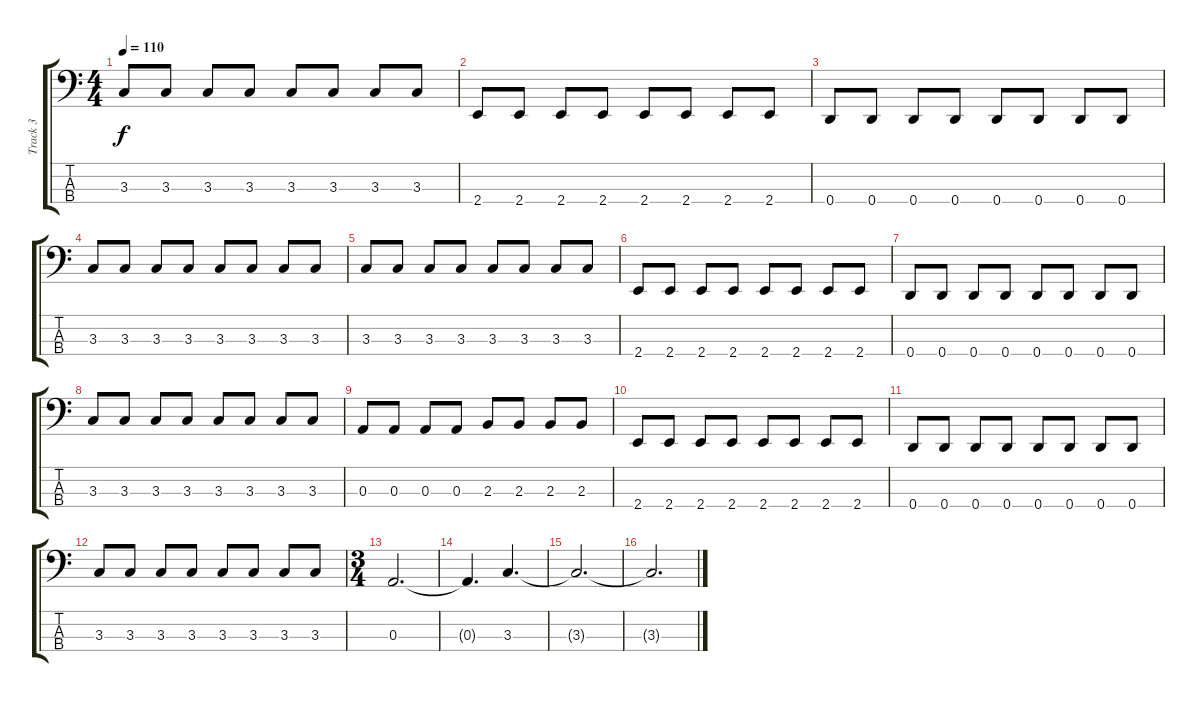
\track ("Track 3" "Track 3") {instrument electricbasspick}
\staff {score tabs}
\tuning (G2 D2 A1 D1) {hide}
\ts (4 4)
\tempo 110
\clef f4
\ks c
3.3.8{dy f} 3.3.8 3.3.8 3.3.8 3.3.8 3.3.8 3.3.8 3.3.8 |
2.4.8 2.4.8 2.4.8 2.4.8 2.4.8 2.4.8 2.4.8 2.4.8 |
0.4.8 0.4.8 0.4.8 0.4.8 0.4.8 0.4.8 0.4.8 0.4.8 |
3.3.8 3.3.8 3.3.8 3.3.8 3.3.8 3.3.8 3.3.8 3.3.8 |
3.3.8 3.3.8 3.3.8 3.3.8 3.3.8 3.3.8 3.3.8 3.3.8 |
2.4.8 2.4.8 2.4.8 2.4.8 2.4.8 2.4.8 2.4.8 2.4.8 |
0.4.8 0.4.8 0.4.8 0.4.8 0.4.8 0.4.8 0.4.8 0.4.8 |
3.3.8 3.3.8 3.3.8 3.3.8 3.3.8 3.3.8 3.3.8 3.3.8 |
0.3.8 0.3.8 0.3.8 0.3.8 2.3.8 2.3.8 2.3.8 2.3.8 |
2.4.8 2.4.8 2.4.8 2.4.8 2.4.8 2.4.8 2.4.8 2.4.8 |
0.4.8 0.4.8 0.4.8 0.4.8 0.4.8 0.4.8 0.4.8 0.4.8 |
3.3.8 3.3.8 3.3.8 3.3.8 3.3.8 3.3.8 3.3.8 3.3.8 |
\ts (3 4)
0.3.2{d} |
0.3{t}.4{d} 3.3.4{d} |
3.3{t}.2{d} |
3.3{t}.2{d}
